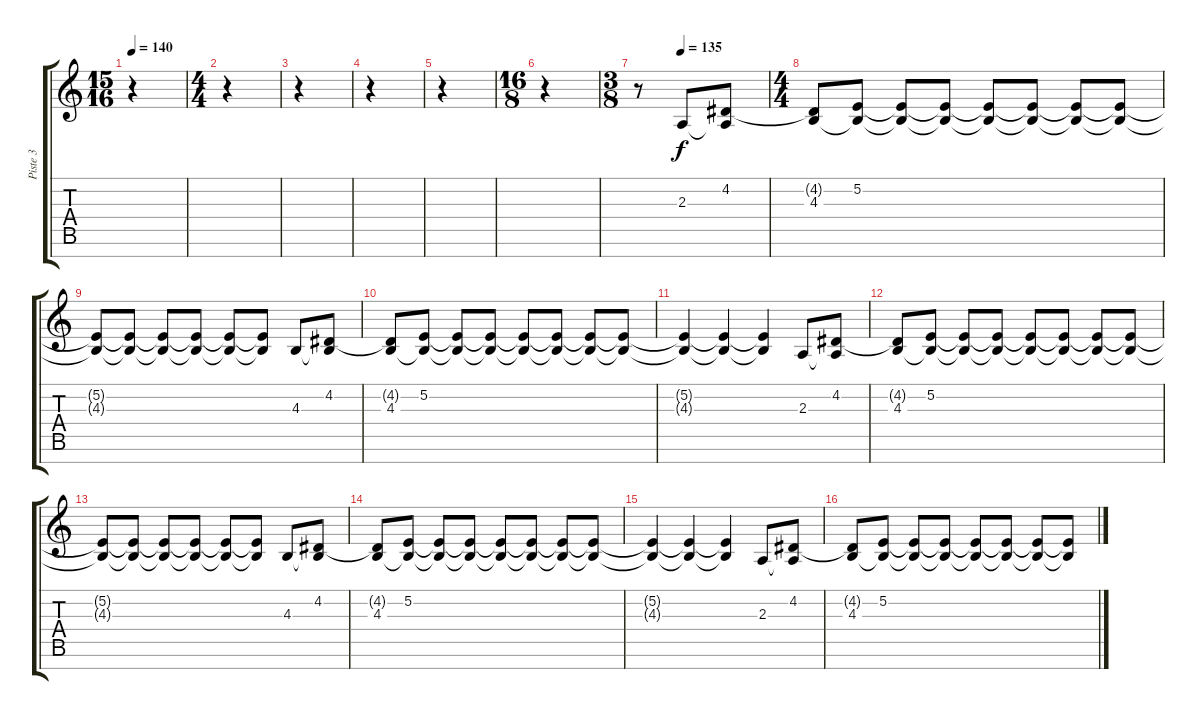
\track ("Piste 3" "Piste 3") {instrument acousticgrandpiano}
\staff {score tabs}
\tuning (E4 B3 G3 D3 A2 E2 B1) {hide}
\ts (15 16)
\tempo 140
\clef g2
\ks c
r.4{dy f} |
\ts (4 4)
r.4 |
r.4 |
r.4 |
r.4 |
\ts (16 8)
r.4 |
\ts (3 8)
\tempo (135 0.3333333333333333)
r.8 2.3.8 (4.2 2.3{t}).8 |
\ts (4 4)
(4.2{t} 4.3).8 (5.2 4.3{t}).8 (5.2{t} 4.3{t}).8 (5.2{t} 4.3{t}).8 (5.2{t} 4.3{t}).8 (5.2{t} 4.3{t}).8 (5.2{t} 4.3{t}).8 (5.2{t} 4.3{t}).8 |
(5.2{t} 4.3{t}).8 (5.2{t} 4.3{t}).8 (5.2{t} 4.3{t}).8 (5.2{t} 4.3{t}).8 (5.2{t} 4.3{t}).8 (5.2{t} 4.3{t}).8 4.3.8 (4.2 4.3{t}).8 |
(4.2{t} 4.3).8 (5.2 4.3{t}).8 (5.2{t} 4.3{t}).8 (5.2{t} 4.3{t}).8 (5.2{t} 4.3{t}).8 (5.2{t} 4.3{t}).8 (5.2{t} 4.3{t}).8 (5.2{t} 4.3{t}).8 |
(5.2{t} 4.3{t}).4 (5.2{t} 4.3{t}).4 (5.2{t} 4.3{t}).4 2.3.8 (4.2 2.3{t}).8 |
(4.2{t} 4.3).8 (5.2 4.3{t}).8 (5.2{t} 4.3{t}).8 (5.2{t} 4.3{t}).8 (5.2{t} 4.3{t}).8 (5.2{t} 4.3{t}).8 (5.2{t} 4.3{t}).8 (5.2{t} 4.3{t}).8 |
(5.2{t} 4.3{t}).8 (5.2{t} 4.3{t}).8 (5.2{t} 4.3{t}).8 (5.2{t} 4.3{t}).8 (5.2{t} 4.3{t}).8 (5.2{t} 4.3{t}).8 4.3.8 (4.2 4.3{t}).8 |
(4.2{t} 4.3).8 (5.2 4.3{t}).8 (5.2{t} 4.3{t}).8 (5.2{t} 4.3{t}).8 (5.2{t} 4.3{t}).8 (5.2{t} 4.3{t}).8 (5.2{t} 4.3{t}).8 (5.2{t} 4.3{t}).8 |
(5.2{t} 4.3{t}).4 (5.2{t} 4.3{t}).4 (5.2{t} 4.3{t}).4 2.3.8 (4.2 2.3{t}).8 |
(4.2{t} 4.3).8 (5.2 4.3{t}).8 (5.2{t} 4.3{t}).8 (5.2{t} 4.3{t}).8 (5.2{t} 4.3{t}).8 (5.2{t} 4.3{t}).8 (5.2{t} 4.3{t}).8 (5.2{t} 4.3{t}).8
